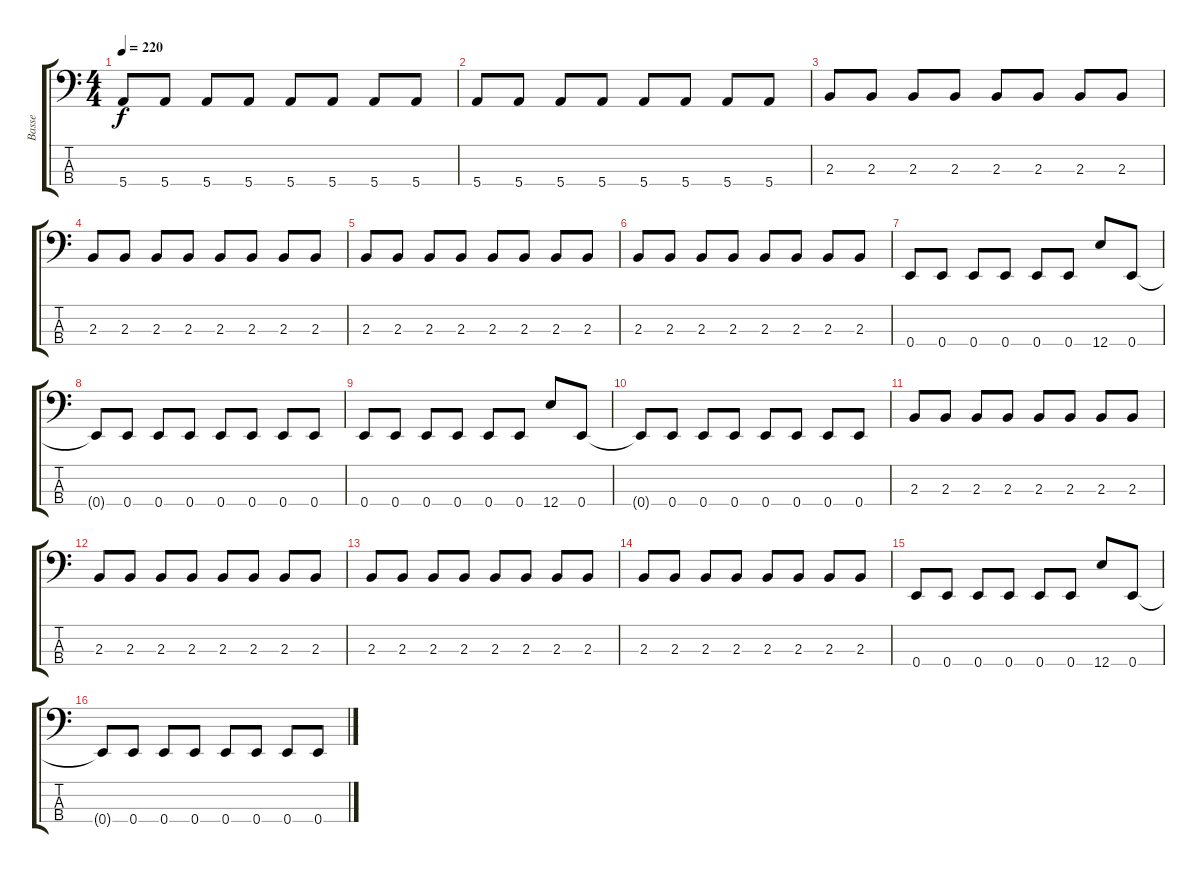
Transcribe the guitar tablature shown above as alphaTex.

\track ("Basse" "Basse") {instrument electricbasspick}
\staff {score tabs}
\tuning (G2 D2 A1 E1) {hide}
\ts (4 4)
\tempo 220
\clef f4
\ks c
5.4.8{dy f} 5.4.8 5.4.8 5.4.8 5.4.8 5.4.8 5.4.8 5.4.8 |
5.4.8 5.4.8 5.4.8 5.4.8 5.4.8 5.4.8 5.4.8 5.4.8 |
2.3.8 2.3.8 2.3.8 2.3.8 2.3.8 2.3.8 2.3.8 2.3.8 |
2.3.8 2.3.8 2.3.8 2.3.8 2.3.8 2.3.8 2.3.8 2.3.8 |
2.3.8 2.3.8 2.3.8 2.3.8 2.3.8 2.3.8 2.3.8 2.3.8 |
2.3.8 2.3.8 2.3.8 2.3.8 2.3.8 2.3.8 2.3.8 2.3.8 |
0.4.8 0.4.8 0.4.8 0.4.8 0.4.8 0.4.8 12.4.8 0.4.8 |
0.4{t}.8 0.4.8 0.4.8 0.4.8 0.4.8 0.4.8 0.4.8 0.4.8 |
0.4.8 0.4.8 0.4.8 0.4.8 0.4.8 0.4.8 12.4.8 0.4.8 |
0.4{t}.8 0.4.8 0.4.8 0.4.8 0.4.8 0.4.8 0.4.8 0.4.8 |
2.3.8 2.3.8 2.3.8 2.3.8 2.3.8 2.3.8 2.3.8 2.3.8 |
2.3.8 2.3.8 2.3.8 2.3.8 2.3.8 2.3.8 2.3.8 2.3.8 |
2.3.8 2.3.8 2.3.8 2.3.8 2.3.8 2.3.8 2.3.8 2.3.8 |
2.3.8 2.3.8 2.3.8 2.3.8 2.3.8 2.3.8 2.3.8 2.3.8 |
0.4.8 0.4.8 0.4.8 0.4.8 0.4.8 0.4.8 12.4.8 0.4.8 |
0.4{t}.8 0.4.8 0.4.8 0.4.8 0.4.8 0.4.8 0.4.8 0.4.8
